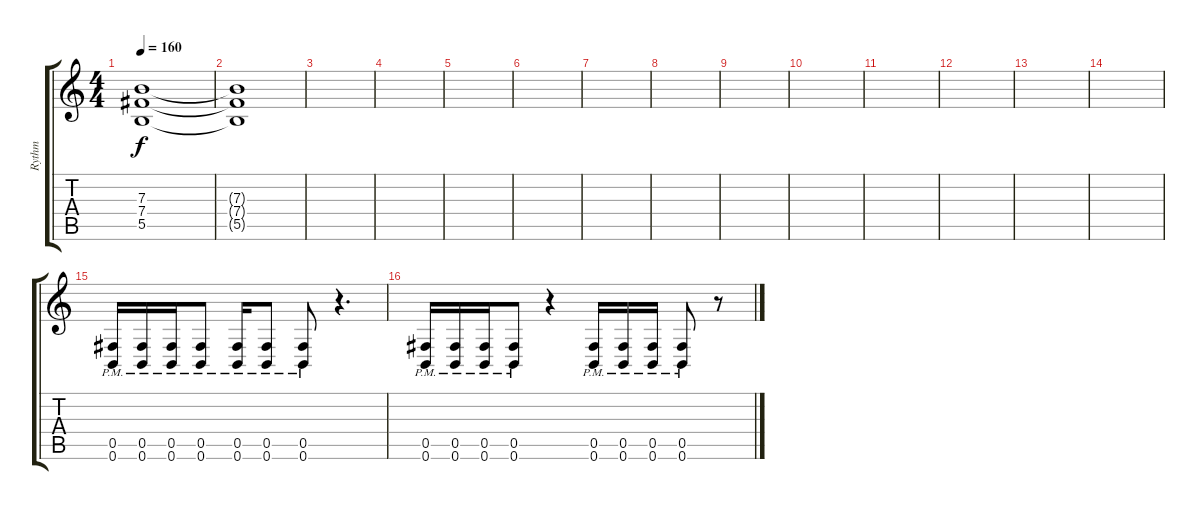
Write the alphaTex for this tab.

\track ("Rythm" "Rythm") {instrument overdrivenguitar}
\staff {score tabs}
\tuning (Db4 Ab3 E3 B2 Gb2 B1) {hide}
\ts (4 4)
\tempo 160
\clef g2
\ks c
(7.3 7.4 5.5).1{dy f} |
(7.3{t} 7.4{t} 5.5{t}).1 |
|
|
|
|
|
|
|
|
|
|
|
|
(0.5{pm} 0.6{pm}).16 (0.5{pm} 0.6{pm}).16 (0.5{pm} 0.6{pm}).16 (0.5{pm} 0.6{pm}).8 (0.5{pm} 0.6{pm}).16 (0.5{pm} 0.6{pm}).8 (0.5{pm} 0.6{pm}).8 r.4{d} |
(0.5{pm} 0.6{pm}).16 (0.5{pm} 0.6{pm}).16 (0.5{pm} 0.6{pm}).16 (0.5{pm} 0.6{pm}).8 r.4 (0.5{pm} 0.6{pm}).16 (0.5{pm} 0.6{pm}).16 (0.5{pm} 0.6{pm}).16 (0.5{pm} 0.6{pm}).8 r.8
